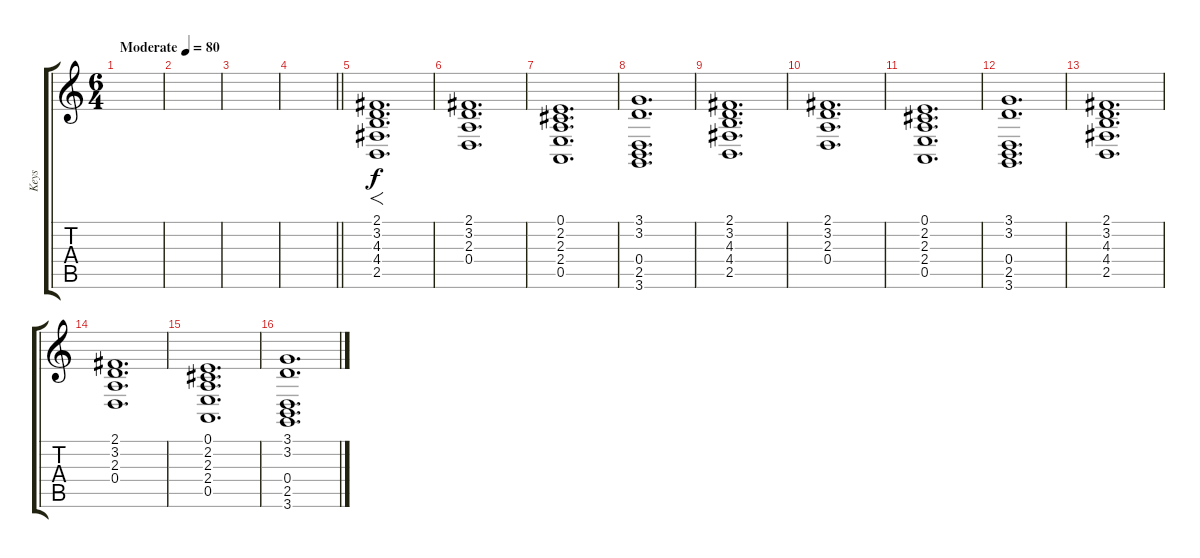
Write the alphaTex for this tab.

\track ("Keys" "Keys") {instrument stringensemble1}
\staff {score tabs}
\tuning (E4 B3 G3 D3 A2 E2) {hide}
\ts (6 4)
\tempo (80 "Moderate")
\clef g2
\ks c
|
|
|
\barLineRight lightlight
|
\section ("" "")
(2.1 3.2 4.3 4.4 2.5).1{f d} |
(2.1 3.2 2.3 0.4).1{d} |
(0.1 2.2 2.3 2.4 0.5).1{d} |
(3.1 3.2 0.4 2.5 3.6).1{d} |
(2.1 3.2 4.3 4.4 2.5).1{d} |
(2.1 3.2 2.3 0.4).1{d} |
(0.1 2.2 2.3 2.4 0.5).1{d} |
(3.1 3.2 0.4 2.5 3.6).1{d} |
(2.1 3.2 4.3 4.4 2.5).1{d} |
(2.1 3.2 2.3 0.4).1{d} |
(0.1 2.2 2.3 2.4 0.5).1{d} |
(3.1 3.2 0.4 2.5 3.6).1{d}
